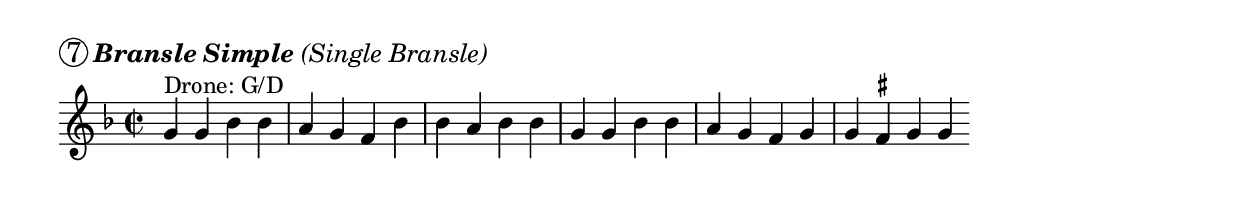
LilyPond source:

\include "music/include/fb_functions.ly"
%#(set-global-staff-size 18)
\include "english.ly"
%#(set-default-paper-size "letter")



  % Single
  \score {
    \new Staff \relative c'' {
      \time 2/2
      \key g \dorian
      \set suggestAccidentals = ##t

      g4^\markup{Drone: G/D} g4 bf bf | a g f bf | bf a bf bf
      g4 g4 bf bf | a g f g | g fs g g \bar ":|" 
      \set suggestAccidentals = ##f
    }

    \header { piece = \markup { \huge \circle  7 \large \italic {  \bold{Bransle Simple} (Single Bransle) } } }
    \layout { indent = 0\mm }
  }


  \version "2.10.10"  % necessary for upgrading to future LilyPond versions.

